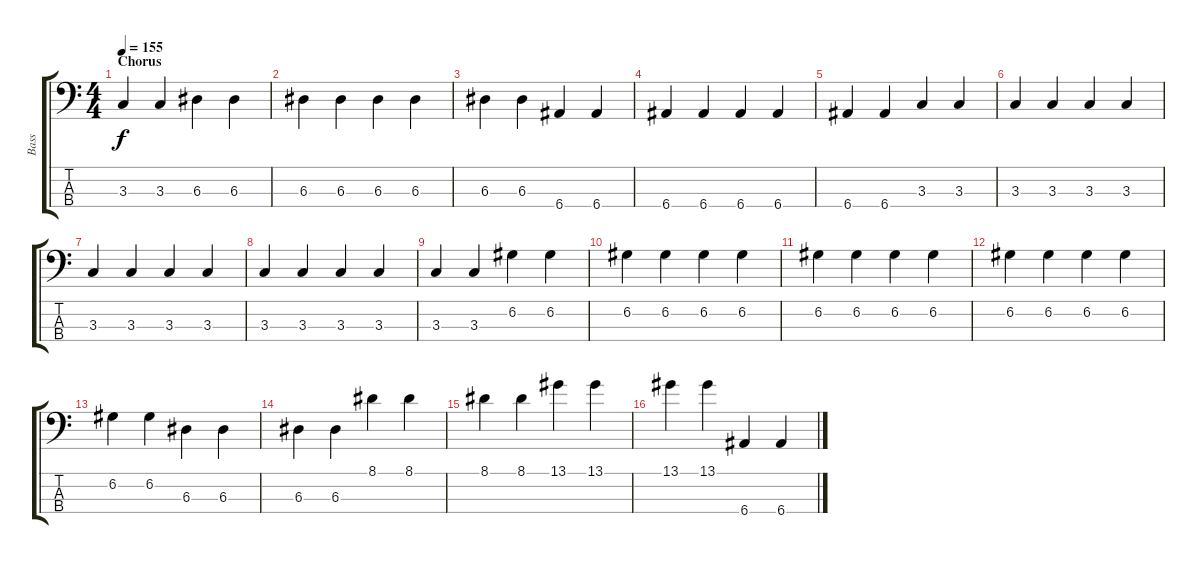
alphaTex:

\track ("Bass" "Bass") {instrument electricbassfinger}
\staff {score tabs}
\tuning (G2 D2 A1 E1) {hide}
\ts (4 4)
\section ("" "Chorus")
\tempo 155
\clef f4
\ks c
3.3.4{dy f} 3.3.4 6.3.4 6.3.4 |
6.3.4 6.3.4 6.3.4 6.3.4 |
6.3.4 6.3.4 6.4.4 6.4.4 |
6.4.4 6.4.4 6.4.4 6.4.4 |
6.4.4 6.4.4 3.3.4 3.3.4 |
3.3.4 3.3.4 3.3.4 3.3.4 |
3.3.4 3.3.4 3.3.4 3.3.4 |
3.3.4 3.3.4 3.3.4 3.3.4 |
3.3.4 3.3.4 6.2.4 6.2.4 |
6.2.4 6.2.4 6.2.4 6.2.4 |
6.2.4 6.2.4 6.2.4 6.2.4 |
6.2.4 6.2.4 6.2.4 6.2.4 |
6.2.4 6.2.4 6.3.4 6.3.4 |
6.3.4 6.3.4 8.1.4 8.1.4 |
8.1.4 8.1.4 13.1.4 13.1.4 |
13.1.4 13.1.4 6.4.4 6.4.4
